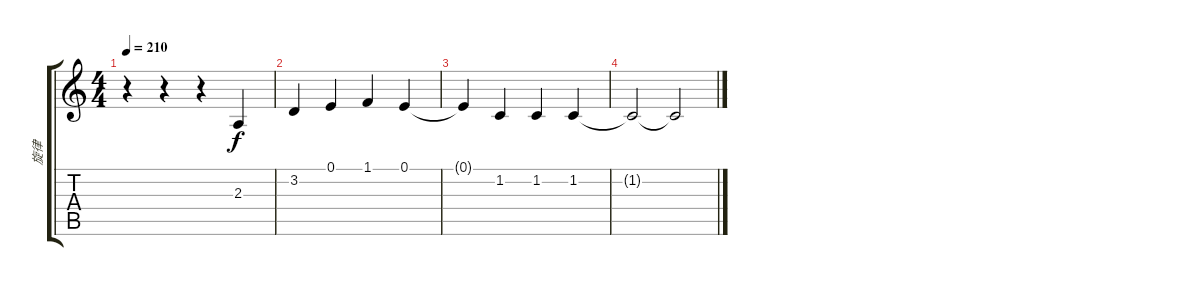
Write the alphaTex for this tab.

\track ("旋律" "旋律") {instrument flute}
\staff {score tabs}
\tuning (E4 B3 G3 D3 A2 E2) {hide}
\ts (4 4)
\tempo 210
\clef g2
\ks c
r.4{dy f} r.4 r.4 2.3.4 |
3.2.4 0.1.4 1.1.4 0.1.4 |
0.1{t}.4{txt ""} 1.2.4 1.2.4 1.2.4 |
1.2{t}.2 1.2{t}.2
